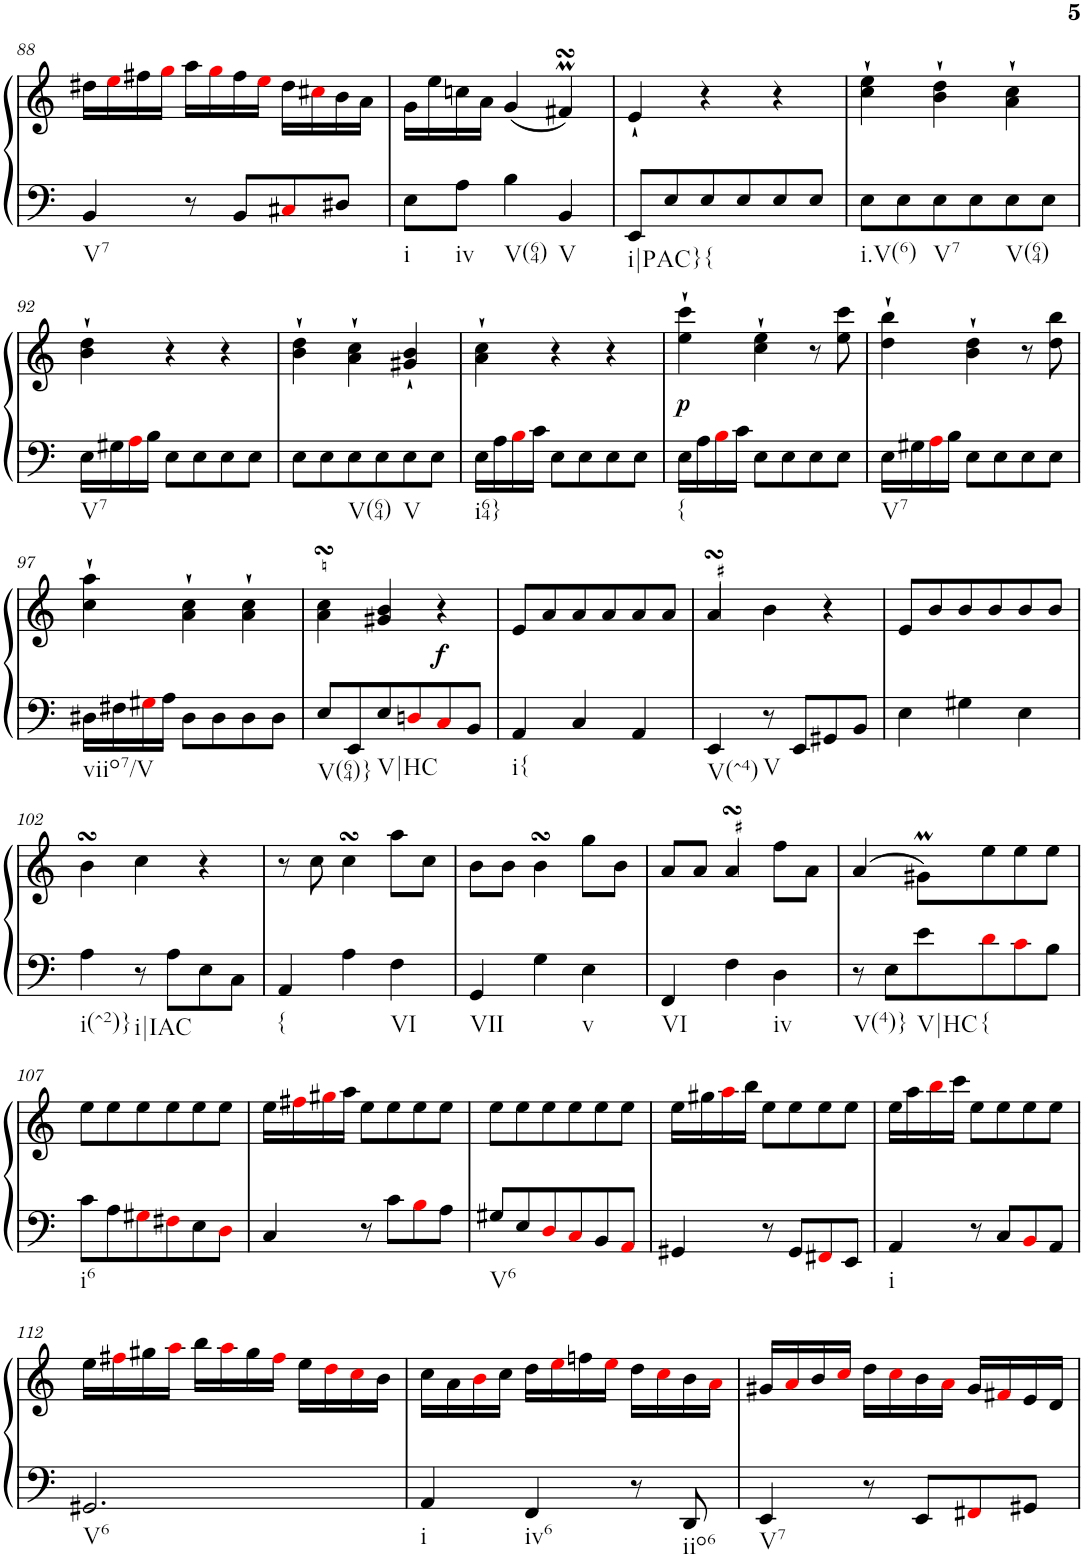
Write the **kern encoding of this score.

**kern	**kern	**dynam
*part1	*part1	*part1
*staff2	*staff1	*staff1/2
*I"Harpsichord	*	*
*I'Hch.	*	*
!!LO:PB:g=z
*clefF4	*clefG2	*
*k[]	*k[]	*
*M3/4	*M3/4	*
=88	=88	=88
!LO:TX:b:t=V7	!	!
4BB/	16dd#X\LL	.
.	16eei\	.
.	16ff#X\	.
.	16ggi\JJ	.
8r	16aa\LL	.
.	16ggi\	.
8BB/L	16ff#\	.
.	16eei\JJ	.
8C#Xi/	16dd#\LL	.
.	16cc#Xi\	.
8D#X/J	16b\	.
.	16a\JJ	.
=89	=89	=89
!LO:TX:b:t=i	!	!
8E\L	16g\LL	.
.	16ee\	.
!LO:TX:b:t=iv	!	!
8A\J	16ccn\	.
.	16a\JJ	.
!LO:TX:b:t=V(64)	!	!
4B\	(<4g/	.
!LO:TX:b:t=V	!	!
4BB/	4f#XmsSsS/)	.
=90	=90	=90
!LO:TX:b:t=i|PAC}{	!	!
8EE/L	4e`/	.
8E/	.	.
8E/	4r	.
8E/	.	.
8E/	4r	.
8E/J	.	.
=91	=91	=91
!LO:TX:b:t=i.V(6)	!	!
8E\L	4cc\` 4ee\`	.
8E\	.	.
!LO:TX:b:t=V7	!	!
8E\	4b\` 4dd\`	.
8E\	.	.
!LO:TX:b:t=V(64)	!	!
8E\	4a\` 4cc\`	.
8E\J	.	.
!!LO:LB:g=z
=92	=92	=92
!LO:TX:b:t=V7	!	!
16E\LL	4b\` 4dd\`	.
16G#X\	.	.
16Ai\	.	.
16B\JJ	.	.
8E\L	4r	.
8E\	.	.
8E\	4r	.
8E\J	.	.
=93	=93	=93
8E\L	4b\` 4dd\`	.
8E\	.	.
!LO:TX:b:t=V(64)	!	!
8E\	4a\` 4cc\`	.
8E\	.	.
!LO:TX:b:t=V	!	!
8E\	4g#X/` 4b/`	.
8E\J	.	.
=94	=94	=94
!LO:TX:b:t=i64}	!	!
16E\LL	4a\` 4cc\`	.
16A\	.	.
16Bi\	.	.
16c\JJ	.	.
8E\L	4r	.
8E\	.	.
8E\	4r	.
8E\J	.	.
=95	=95	=95
!LO:TX:b:t={	!	!
!	!	!LO:DY:b
16E\LL	4ee\` 4ccc\`	p
16A\	.	.
16Bi\	.	.
16c\JJ	.	.
8E\L	4cc\` 4ee\`	.
8E\	.	.
8E\	8r	.
8E\J	8ee\ 8ccc\	.
=96	=96	=96
!LO:TX:b:t=V7	!	!
16E\LL	4dd\` 4bb\`	.
16G#X\	.	.
16Ai\	.	.
16B\JJ	.	.
8E\L	4b\` 4dd\`	.
8E\	.	.
8E\	8r	.
8E\J	8dd\ 8bb\	.
!!LO:LB:g=z
=97	=97	=97
!LO:TX:b:t=viio7/V	!	!
16D#X\LL	4cc\` 4aa\`	.
16F#X\	.	.
16G#Xi\	.	.
16A\JJ	.	.
8D#\L	4a\` 4cc\`	.
8D#\	.	.
8D#\	4a\` 4cc\`	.
8D#\J	.	.
=98	=98	=98
!LO:TX:b:t=V(64)}	!	!
8E/L	4a\sSSS 4cc\sSSS	.
8EE/	.	.
!LO:TX:b:t=V|HC	!	!
8E/	4g#X/ 4b/	.
8Dni/	.	.
!	!	!LO:DY:a=2
8Ci/	4r	f
8BB/J	.	.
=99	=99	=99
!LO:TX:b:t=i{	!	!
4AA/	8e/L	.
.	8a/	.
4C/	8a/	.
.	8a/	.
4AA/	8a/	.
.	8a/J	.
=100	=100	=100
*	*^	*
!LO:TX:b:t=V(^4)	!	!	!
4EE/	4asSSS/	4g#X!/	.
!LO:TX:b:t=V	!	!	!
8r	4b\	2ryy	.
8EE/L	.	.	.
8GG#X/	4r	.	.
8BB/J	.	.	.
*	*v	*v	*
=101	=101	=101
4E\	8e/L	.
.	8b/	.
4G#X\	8b/	.
.	8b/	.
4E\	8b/	.
.	8b/J	.
!!LO:LB:g=z
=102	=102	=102
!LO:TX:b:t=i(^2)}	!	!
4A\	4bsSsS\	.
!LO:TX:b:t=i|IAC	!	!
8r	4cc\	.
8A\L	.	.
8E\	4r	.
8C\J	.	.
=103	=103	=103
!LO:TX:b:t={	!	!
4AA/	8r	.
.	8cc\	.
4A\	4ccsSSs\	.
!LO:TX:b:t=VI	!	!
4F\	8aa\L	.
.	8cc\J	.
=104	=104	=104
!LO:TX:b:t=VII	!	!
4GG/	8b\L	.
.	8b\J	.
4G\	4bsSsS\	.
!LO:TX:b:t=v	!	!
4E\	8gg\L	.
.	8b\J	.
=105	=105	=105
*	*^	*
!LO:TX:b:t=VI	!	!	!
4FF/	8a/L	4ryy	.
.	8a/J	.	.
4F\	4asSSS/	4g#X!i/	.
!LO:TX:b:t=iv	!	!	!
4D\	8ff\L	4ryy	.
.	8a\J	.	.
*	*v	*v	*
=106	=106	=106
!LO:TX:b:t=V(4)}	!	!
8r	(>4a/	.
8E\L	.	.
!LO:TX:b:t=V|HC	!	!
8e\	8g#Xm\L)	.
!LO:TX:b:t={	!	!
8di\	8ee\	.
8ci\	8ee\	.
8B\J	8ee\J	.
!!LO:LB:g=z
=107	=107	=107
!LO:TX:b:t=i6	!	!
8c\L	8ee\L	.
8A\	8ee\	.
8G#Xi\	8ee\	.
8F#Xi\	8ee\	.
8E\	8ee\	.
8Di\J	8ee\J	.
=108	=108	=108
4C/	16ee\LL	.
.	16ff#Xi\	.
.	16gg#Xi\	.
.	16aa\JJ	.
8r	8ee\L	.
8c\L	8ee\	.
8Bi\	8ee\	.
8A\J	8ee\J	.
=109	=109	=109
!LO:TX:b:t=V6	!	!
8G#X/L	8ee\L	.
8E/	8ee\	.
8Di/	8ee\	.
8Ci/	8ee\	.
8BB/	8ee\	.
8AAi/J	8ee\J	.
=110	=110	=110
4GG#X/	16ee\LL	.
.	16gg#X\	.
.	16aai\	.
.	16bb\JJ	.
8r	8ee\L	.
8GG#/L	8ee\	.
8FF#Xi/	8ee\	.
8EE/J	8ee\J	.
=111	=111	=111
!LO:TX:b:t=i	!	!
4AA/	16ee\LL	.
.	16aa\	.
.	16bbi\	.
.	16ccc\JJ	.
8r	8ee\L	.
8C/L	8ee\	.
8BBi/	8ee\	.
8AA/J	8ee\J	.
!!LO:LB:g=z
=112	=112	=112
!LO:TX:b:t=V6	!	!
2.GG#X/	16ee\LL	.
.	16ff#Xi\	.
.	16gg#X\	.
.	16aai\JJ	.
.	16bb\LL	.
.	16aai\	.
.	16gg#\	.
.	16ff#i\JJ	.
.	16ee\LL	.
.	16ddi\	.
.	16cci\	.
.	16b\JJ	.
=113	=113	=113
!LO:TX:b:t=i	!	!
4AA/	16cc\LL	.
.	16a\	.
.	16bi\	.
.	16cc\JJ	.
!LO:TX:b:t=iv6	!	!
4FF/	16dd\LL	.
.	16eei\	.
.	16ffn\	.
.	16eei\JJ	.
8r	16dd\LL	.
.	16cci\	.
!LO:TX:b:t=iio6	!	!
8DD/	16b\	.
.	16ai\JJ	.
=114	=114	=114
!LO:TX:b:t=V7	!	!
4EE/	16g#X/LL	.
.	16ai/	.
.	16b/	.
.	16cci/JJ	.
8r	16dd\LL	.
.	16cci\	.
8EE/L	16b\	.
.	16ai\JJ	.
8FF#Xi/	16g#/LL	.
.	16f#Xi/	.
8GG#X/J	16e/	.
.	16d/JJ	.
=	=	=
*-	*-	*-
